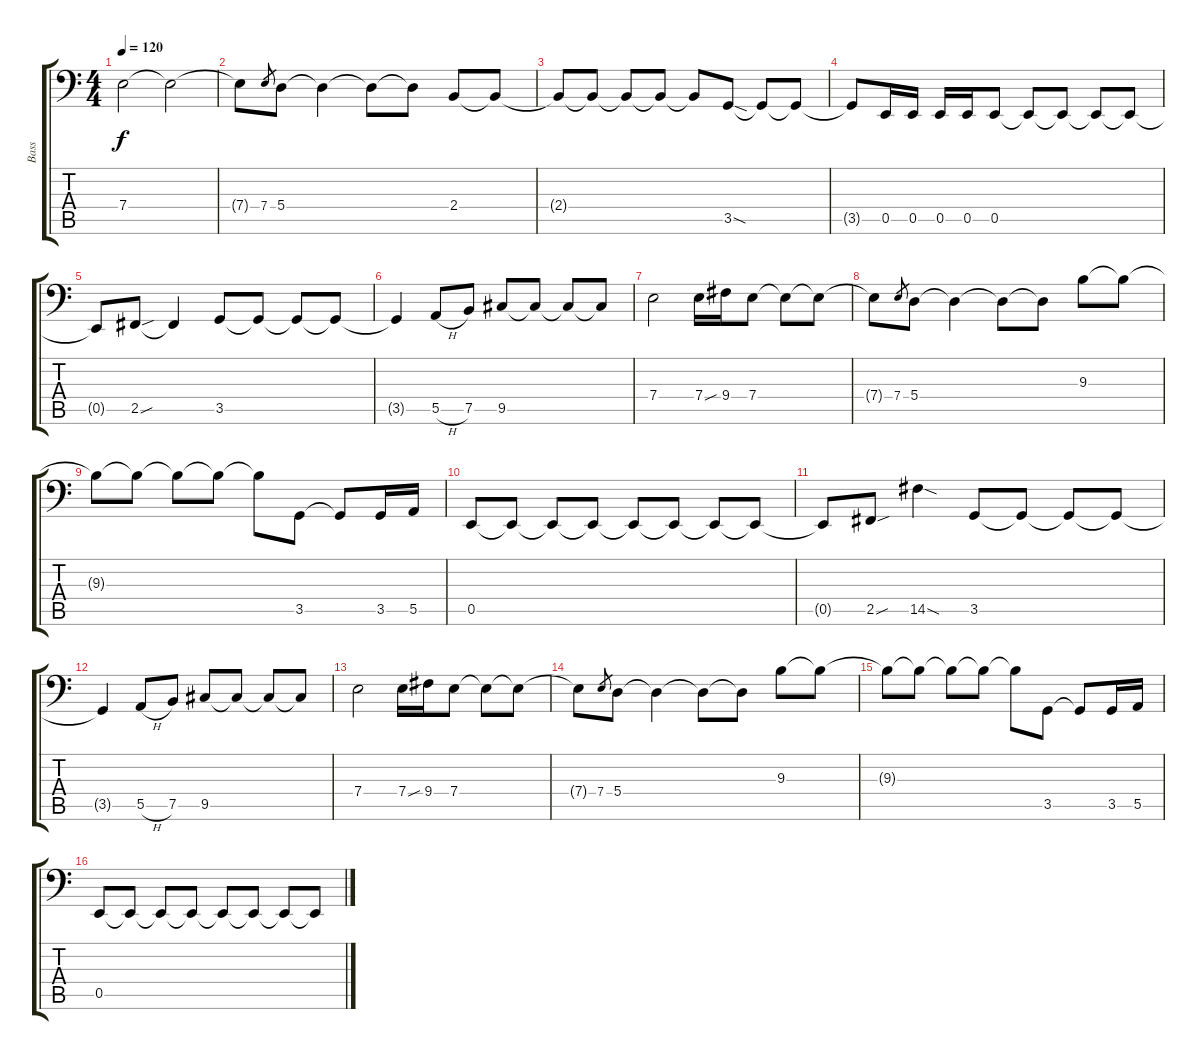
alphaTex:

\track ("Bass" "Bass") {instrument electricbassfinger}
\staff {score tabs}
\tuning (C3 G2 D2 A1 E1 B0) {hide}
\ts (4 4)
\tempo 120
\clef f4
\ks c
7.4.2{dy f instrument electricbassfinger} 7.4{t}.2 |
7.4{t}.8 7.4.8{gr} 5.4.8 5.4{t}.4 5.4{t}.8 5.4{t}.8 2.4.8 2.4{t}.8 |
2.4{t}.8 2.4{t}.8 2.4{t}.8 2.4{t}.8 2.4{t}.8 3.5{sod}.8 3.5{t}.8 3.5{t}.8 |
3.5{t}.8 0.5.16 0.5.16 0.5.16 0.5.16 0.5.8 0.5{t}.8 0.5{t}.8 0.5{t}.8 0.5{t}.8 |
0.5{t}.8 2.5{sou}.8 2.5{t}.4 3.5.8 3.5{t}.8 3.5{t}.8 3.5{t}.8 |
3.5{t}.4 5.5{h}.8 7.5.8 9.5.8 9.5{t}.8 9.5{t}.8 9.5{t}.8 |
7.4.2 7.4{sou}.16 9.4.16 7.4.8 7.4{t}.8 7.4{t}.8 |
7.4{t}.8 7.4.8{gr} 5.4.8 5.4{t}.4 5.4{t}.8 5.4{t}.8 9.3.8 9.3{t}.8 |
9.3{t}.8 9.3{t}.8 9.3{t}.8 9.3{t}.8 9.3{t}.8 3.5.8 3.5{t}.8 3.5.16 5.5.16 |
0.5.8 0.5{t}.8 0.5{t}.8 0.5{t}.8 0.5{t}.8 0.5{t}.8 0.5{t}.8 0.5{t}.8 |
0.5{t}.8 2.5{sou}.8 14.5{sod}.4 3.5.8 3.5{t}.8 3.5{t}.8 3.5{t}.8 |
3.5{t}.4 5.5{h}.8 7.5.8 9.5.8 9.5{t}.8 9.5{t}.8 9.5{t}.8 |
7.4.2 7.4{sou}.16 9.4.16 7.4.8 7.4{t}.8 7.4{t}.8 |
7.4{t}.8 7.4.8{gr} 5.4.8 5.4{t}.4 5.4{t}.8 5.4{t}.8 9.3.8 9.3{t}.8 |
9.3{t}.8 9.3{t}.8 9.3{t}.8 9.3{t}.8 9.3{t}.8 3.5.8 3.5{t}.8 3.5.16 5.5.16 |
0.5.8 0.5{t}.8 0.5{t}.8 0.5{t}.8 0.5{t}.8 0.5{t}.8 0.5{t}.8 0.5{t}.8
